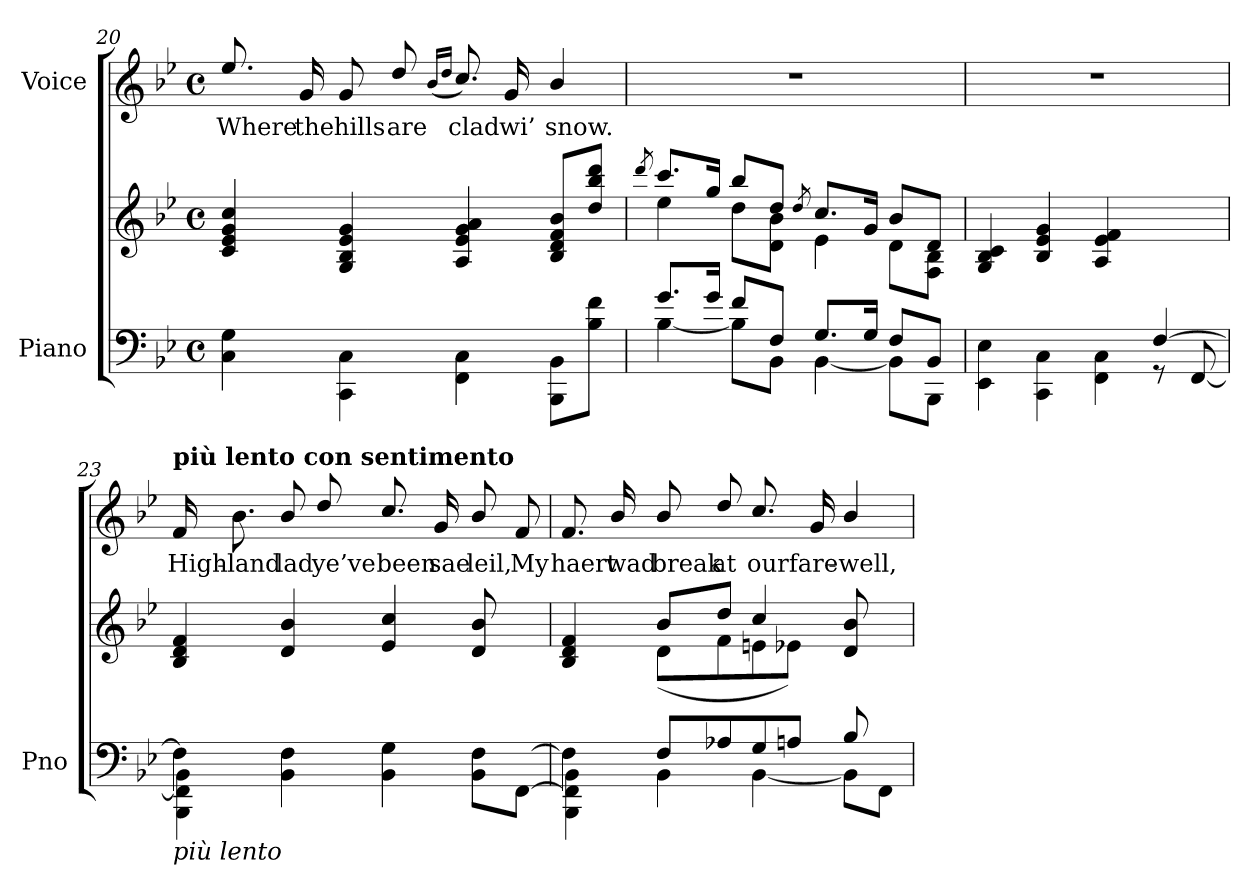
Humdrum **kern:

**kern	**kern	**kern	**text
*part2	*part2	*part1	*part1
*staff3	*staff2	*staff1	*staff1
*I"Piano	*	*I"Voice	*
*I'Pno	*	*	*
*clefF4	*clefG2	*clefG2	*
*k[b-e-]	*k[b-e-]	*k[b-e-]	*
*M4/4	*M4/4	*M4/4	*
*met(c)	*met(c)	*met(c)	*
=20	=20	=20	=20
!	!	!	!LO:LY:b
4C\ 4G\	4c/ 4e-/ 4g/ 4cc/	8.ee-/	Where
!	!	!	!LO:LY:b
.	.	16g/	the
!	!	!	!LO:LY:b
4CC\ 4C\	4G/ 4B-/ 4e-/ 4g/	8g/	hills
!	!	!	!LO:LY:b
.	.	8dd/	are
.	.	(16qb-/LL	.
.	.	16qdd/JJ	.
!	!	!	!LO:LY:b
4FF\ 4C\	4A/ 4e-/ 4g/ 4a/	8.cc/)	clad
!	!	!	!LO:LY:b
.	.	16g/	wi’
!	!	!	!LO:LY:b
8BBB-\ 8BB-\L	8B-/ 8d/ 8f/ 8b-/L	4b-/	snow.
8B-\ 8f\J	8dd/ 8bb-/ 8ddd/J	.	.
!!LO:PB:g=z
=21	=21	=21	=21
.	8qddd/	.	.
*^	*^	*	*
8.g/L	[4B-\	8.ccc/L	4ee-\	1r	.
16g/Jk	.	16gg/Jk	.	.	.
8f/L	8B-\L]	8bb-/L	8dd\L	.	.
8F/J	8BB-\J	8dd/J	8d\ 8b-\J	.	.
.	.	8qdd/	.	.	.
8.G/L	[4BB-\	8.cc/L	4e-\	.	.
16G/Jk	.	16g/Jk	.	.	.
8F/L	8BB-\L]	8b-/L	8d\L	.	.
8BB-/J	8BBB-\J	8d/J	8F\ 8B-\J	.	.
*	*	*v	*v	*	*
=22	=22	=22	=22	=22
2.ryy	4EE-\ 4E-\	4G/ 4B-/ 4c/	1r	.
.	4CC\ 4C\	4B-/ 4e-/ 4g/	.	.
.	4FF\ 4C\	4A/ 4e-/ 4f/	.	.
[4F/	8r	4ryy	.	.
.	[<8FF/	.	.	.
!!LO:LB:g=z
=23	=23	=23	=23	=23
*	*^	*	*	*
!	!	!	!	!LO:TX:a:B:t=più lento con sentimento	!
!LO:TX:b:i:t=più lento	!	!	!	!	!
!	!	!	!	!	!LO:LY:b
2..ryy	4F\]	4BBB-\ 4FF\] 4BB-\	4B-/ 4d/ 4f/	16f/	High-
!	!	!	!	!	!LO:LY:b
.	.	.	.	8.b-\	-land
!	!	!	!	!	!LO:LY:b
.	2.ryy	4BB-\ 4F\	4d/ 4b-/	8b-/	lad
!	!	!	!	!	!LO:LY:b
.	.	.	.	8dd/	ye’ve
!	!	!	!	!	!LO:LY:b
.	.	4BB-\ 4G\	4e-/ 4cc/	8.cc/	been
!	!	!	!	!	!LO:LY:b
.	.	.	.	16g/	sae
!	!	!	!	!	!LO:LY:b
.	.	8BB-\ 8F\L	8d/ 8b-/L	8b-/	leil,
!	!	!	!	!	!LO:LY:b
[8F/J	.	[<8FF\J	8ryy	8f/	My
!!LO:LB:g=z
=24	=24	=24	=24	=24	=24
*	*	*^	*^	*	*
!	!	!	!	!	!	!	!LO:LY:b
2..ryy	4F\]	4BBB-\ 4FF\] 4BB-\	4ryy	4B-/ 4d/ 4f/	4ryy	8.f/	haert
!	!	!	!	!	!	!	!LO:LY:b
.	.	.	.	.	.	16b-/	wad
!	!	!	!	!	!	!	!LO:LY:b
.	2.ryy	8F/L	4BB-\	8b-/L	(8d\L	8b-/	break
!	!	!	!	!	!	!	!LO:LY:b
.	.	8A-X/	.	8dd/J	8f\	8dd/	at
!	!	!	!	!	!	!	!LO:LY:b
.	.	8G/	[4BB-\	4cc/	8en\	8.cc/	our
.	.	8An/J	.	.	8e-X\J)	.	.
!	!	!	!	!	!	!	!LO:LY:b
.	.	.	.	.	.	16g/	fare-
!	!	!	!	!	!	!	!LO:LY:b
.	.	8B-/	8BB-\L]	8d/ 8b-/L	4ryy	4b-/	-well,
8F/J	.	8ryy	8FF\J	8ryy	.	.	.
*v	*v	*v	*v	*	*	*	*
*	*v	*v	*	*
=	=	=	=
*-	*-	*-	*-
